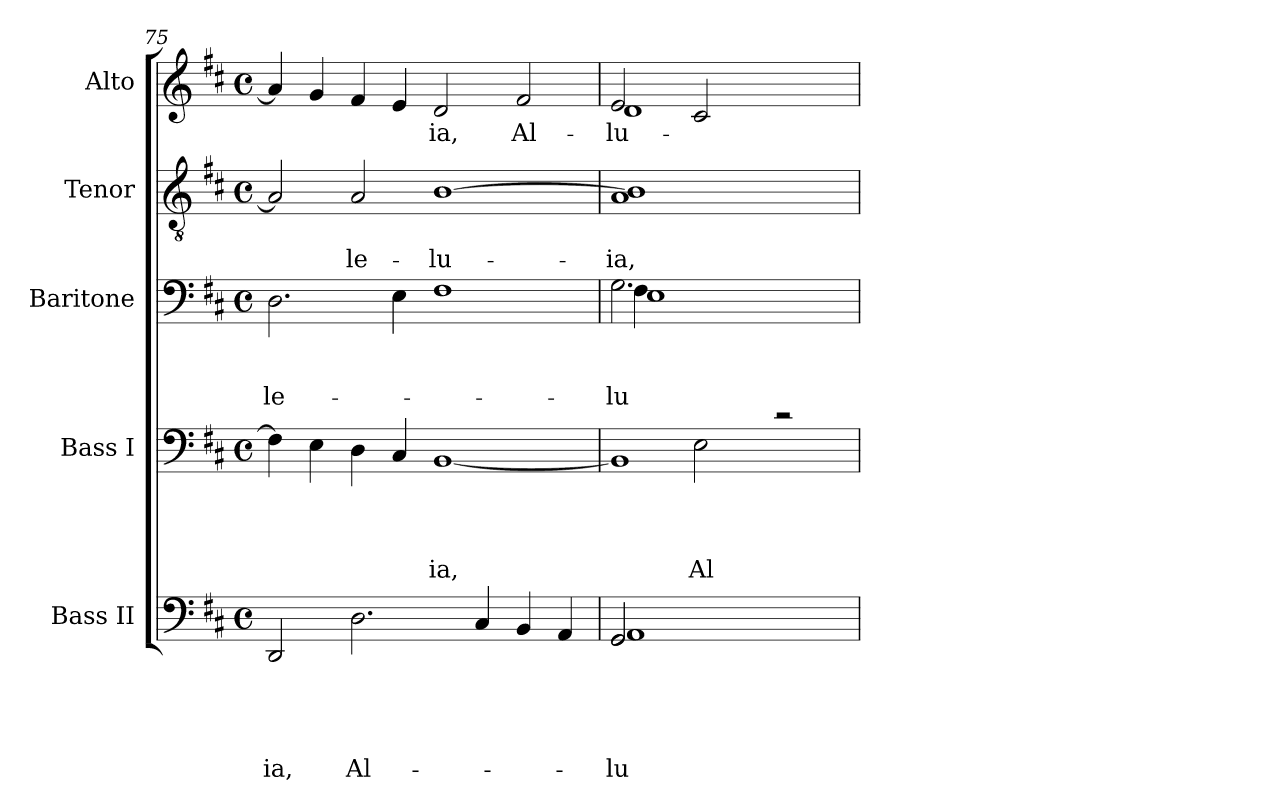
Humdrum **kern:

**kern	**text	**text	**text	**text	**text	**kern	**text	**text	**text	**text	**kern	**text	**text	**text	**kern	**text	**text	**kern	**text
*part5	*part5	*part5	*part5	*part5	*part5	*part4	*part4	*part4	*part4	*part4	*part3	*part3	*part3	*part3	*part2	*part2	*part2	*part1	*part1
*staff5	*staff5	*staff5	*staff5	*staff5	*staff5	*staff4	*staff4	*staff4	*staff4	*staff4	*staff3	*staff3	*staff3	*staff3	*staff2	*staff2	*staff2	*staff1	*staff1
*I"Bass II	*	*	*	*	*	*I"Bass I	*	*	*	*	*I"Baritone	*	*	*	*I"Tenor	*	*	*I"Alto	*
!!LO:LB:g=z
*clefF4	*	*	*	*	*	*clefF4	*	*	*	*	*clefF4	*	*	*	*clefGv2	*	*	*clefG2	*
*k[f#c#]	*	*	*	*	*	*k[f#c#]	*	*	*	*	*k[f#c#]	*	*	*	*k[f#c#]	*	*	*k[f#c#]	*
*D:	*	*	*	*	*	*D:	*	*	*	*	*D:	*	*	*	*D:	*	*	*D:	*
*M4/4	*	*	*	*	*	*M4/4	*	*	*	*	*M4/4	*	*	*	*M4/4	*	*	*M4/4	*
*met(c)	*	*	*	*	*	*met(c)	*	*	*	*	*met(c)	*	*	*	*met(c)	*	*	*met(c)	*
=75	=75	=75	=75	=75	=75	=75	=75	=75	=75	=75	=75	=75	=75	=75	=75	=75	=75	=75	=75
!	!	!	!	!	!LO:LY:b	!	!	!	!	!	!	!	!	!LO:LY:b	!	!	!	!	!
2DD/	.	.	.	.	-ia,	4F#\]	.	.	.	.	2.D\	.	.	-le-	2A/]	.	.	4a/]	.
.	.	.	.	.	.	4E\	.	.	.	.	.	.	.	.	.	.	.	4g/	.
!	!	!	!	!	!LO:LY:b	!	!	!	!	!	!	!	!	!	!	!	!LO:LY:b	!	!
2.D\	.	.	.	.	Al-	4D\	.	.	.	.	.	.	.	.	2A/	.	-le-	4f#/	.
.	.	.	.	.	.	4C#/	.	.	.	.	4E\	.	.	.	.	.	.	4e/	.
!	!	!	!	!	!	!	!	!	!	!LO:LY:b	!	!	!	!	!	!	!LO:LY:b	!	!LO:LY:b
.	.	.	.	.	.	[<1BB	.	.	.	-ia,	1F#	.	.	.	[>1B	.	-lu-	2d/	-ia,
4C#/	.	.	.	.	.	.	.	.	.	.	.	.	.	.	.	.	.	.	.
!	!	!	!	!	!	!	!	!	!	!	!	!	!	!	!	!	!	!	!LO:LY:b
4BB/	.	.	.	.	.	.	.	.	.	.	.	.	.	.	.	.	.	2f#/	Al-
4AA/	.	.	.	.	.	.	.	.	.	.	.	.	.	.	.	.	.	.	.
=76	=76	=76	=76	=76	=76	=76	=76	=76	=76	=76	=76	=76	=76	=76	=76	=76	=76	=76	=76
*^	*	*	*	*	*	*	*	*	*	*	*	*	*	*	*	*	*	*	*
!	!	!	!	!	!	!LO:LY:b	!	!	!	!	!	!	!	!	!	!	!	!	!	!
*	*^	*	*	*	*	*	*	*	*	*	*	*	*	*	*	*	*	*	*	*
!	!	!	!	!	!	!	!LO:LY:b	!	!	!	!	!	!	!	!	!LO:LY:b	!	!	!LO:LY:b	!	!LO:LY:b
*	*	*	*	*	*	*	*	*^	*	*	*	*	*^	*	*	*	*	*	*	*^	*
*	*	*	*	*	*	*	*	*	*	*	*	*	*	*	*^	*	*	*	*	*	*	*	*	*
!	!	!	!	!	!	!	!	!	!	!	!	!	!	!	!	!	!	!	!	!	!	!	!	!	!LO:LY:b
2GG/	2GG/	1AA	.	.	.	.	-lu-	1BB]	2ryy	.	.	.	.	2.G\	4F#\	1E	.	.	-lu-	1A 1B]	.	-ia,	2e/	1d	-lu-
.	.	.	.	.	.	.	.	.	.	.	.	.	.	.	2ryy	.	.	.	.	.	.	.	.	.	.
!	!	!	!	!	!	!	!	!	!	!	!	!	!LO:LY:b	!	!	!	!	!	!	!	!	!	!	!	!
2ryy	2ryy	.	.	.	.	.	.	.	2E\	.	.	.	Al-	.	.	.	.	.	.	.	.	.	2c#/	.	.
.	.	.	.	.	.	.	.	.	.	.	.	.	.	2ryy	2.ryy	.	.	.	.	.	.	.	.	.	.
2ryy	2ryy	2ryy	.	.	.	.	.	2rc	2ryy	.	.	.	.	.	.	2ryy	.	.	.	2ryy	.	.	2ryy	2ryy	.
.	.	.	.	.	.	.	.	.	.	.	.	.	.	4ryy	.	.	.	.	.	.	.	.	.	.	.
*v	*v	*v	*	*	*	*	*	*	*	*	*	*	*	*v	*v	*v	*	*	*	*	*	*	*v	*v	*
*	*	*	*	*	*	*v	*v	*	*	*	*	*	*	*	*	*	*	*	*	*
=	=	=	=	=	=	=	=	=	=	=	=	=	=	=	=	=	=	=	=
*-	*-	*-	*-	*-	*-	*-	*-	*-	*-	*-	*-	*-	*-	*-	*-	*-	*-	*-	*-
